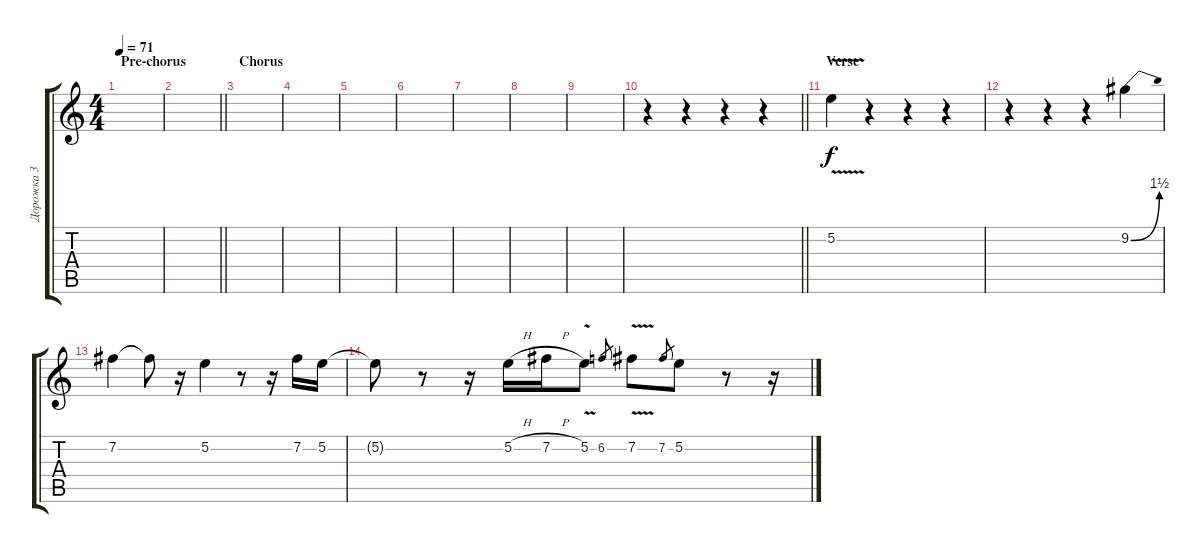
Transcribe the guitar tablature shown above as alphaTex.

\track ("Дорожка 3" "Дорожка 3") {instrument electricguitarjazz}
\staff {score tabs}
\tuning (E4 B3 G3 D3 A2 E2) {hide}
\ts (4 4)
\section ("" "Pre-chorus")
\tempo 71
\clef g2
\ks c
|
\barLineRight lightlight
|
\section ("" "Chorus")
|
|
|
|
|
|
|
\barLineRight lightlight
r.4 r.4 r.4 r.4 |
\section ("" "Verse")
5.2{v}.4{dy f} r.4 r.4 r.4 |
r.4 r.4 r.4 9.2{be (bend 0 0 60 6)}.4 |
7.2.4 7.2{t}.8 r.16 5.2.4 r.8 r.16 7.2.16 5.2.16 |
5.2{t}.8 r.8 r.16 5.2{h}.16 7.2{h}.16 5.2{v}.8 6.2.8{gr} 7.2{v}.8 7.2.8{gr} 5.2.8 r.8 r.16
